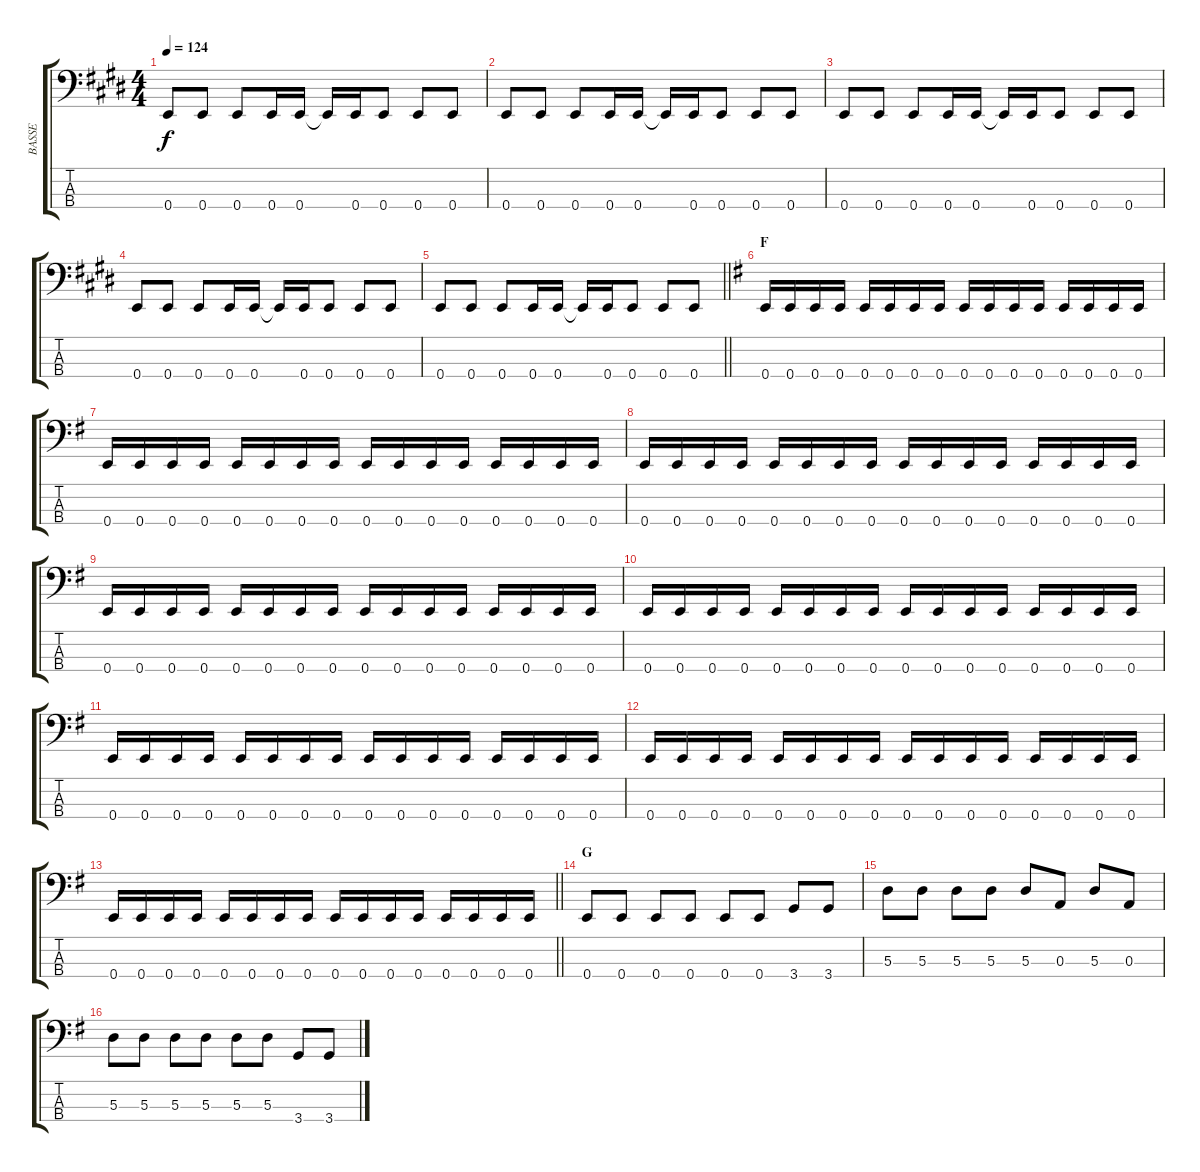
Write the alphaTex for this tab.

\track ("BASSE" "BASSE") {instrument electricbasspick}
\staff {score tabs}
\tuning (G2 D2 A1 E1) {hide}
\ts (4 4)
\tempo 124
\clef f4
\ks e
0.4.8{dy f} 0.4.8 0.4.8 0.4.16 0.4.16 0.4{t}.16 0.4.16 0.4.8 0.4.8 0.4.8 |
0.4.8 0.4.8 0.4.8 0.4.16 0.4.16 0.4{t}.16 0.4.16 0.4.8 0.4.8 0.4.8 |
0.4.8 0.4.8 0.4.8 0.4.16 0.4.16 0.4{t}.16 0.4.16 0.4.8 0.4.8 0.4.8 |
0.4.8 0.4.8 0.4.8 0.4.16 0.4.16 0.4{t}.16 0.4.16 0.4.8 0.4.8 0.4.8 |
\barLineRight lightlight
0.4.8 0.4.8 0.4.8 0.4.16 0.4.16 0.4{t}.16 0.4.16 0.4.8 0.4.8 0.4.8 |
\section ("" "F")
\ks g
0.4.16 0.4.16 0.4.16 0.4.16 0.4.16 0.4.16 0.4.16 0.4.16 0.4.16 0.4.16 0.4.16 0.4.16 0.4.16 0.4.16 0.4.16 0.4.16 |
0.4.16 0.4.16 0.4.16 0.4.16 0.4.16 0.4.16 0.4.16 0.4.16 0.4.16 0.4.16 0.4.16 0.4.16 0.4.16 0.4.16 0.4.16 0.4.16 |
0.4.16 0.4.16 0.4.16 0.4.16 0.4.16 0.4.16 0.4.16 0.4.16 0.4.16 0.4.16 0.4.16 0.4.16 0.4.16 0.4.16 0.4.16 0.4.16 |
0.4.16 0.4.16 0.4.16 0.4.16 0.4.16 0.4.16 0.4.16 0.4.16 0.4.16 0.4.16 0.4.16 0.4.16 0.4.16 0.4.16 0.4.16 0.4.16 |
0.4.16 0.4.16 0.4.16 0.4.16 0.4.16 0.4.16 0.4.16 0.4.16 0.4.16 0.4.16 0.4.16 0.4.16 0.4.16 0.4.16 0.4.16 0.4.16 |
0.4.16 0.4.16 0.4.16 0.4.16 0.4.16 0.4.16 0.4.16 0.4.16 0.4.16 0.4.16 0.4.16 0.4.16 0.4.16 0.4.16 0.4.16 0.4.16 |
0.4.16 0.4.16 0.4.16 0.4.16 0.4.16 0.4.16 0.4.16 0.4.16 0.4.16 0.4.16 0.4.16 0.4.16 0.4.16 0.4.16 0.4.16 0.4.16 |
\barLineRight lightlight
0.4.16 0.4.16 0.4.16 0.4.16 0.4.16 0.4.16 0.4.16 0.4.16 0.4.16 0.4.16 0.4.16 0.4.16 0.4.16 0.4.16 0.4.16 0.4.16 |
\section ("" "G")
0.4.8 0.4.8 0.4.8 0.4.8 0.4.8 0.4.8 3.4.8 3.4.8 |
5.3.8 5.3.8 5.3.8 5.3.8 5.3.8 0.3.8 5.3.8 0.3.8 |
5.3.8 5.3.8 5.3.8 5.3.8 5.3.8 5.3.8 3.4.8 3.4.8
